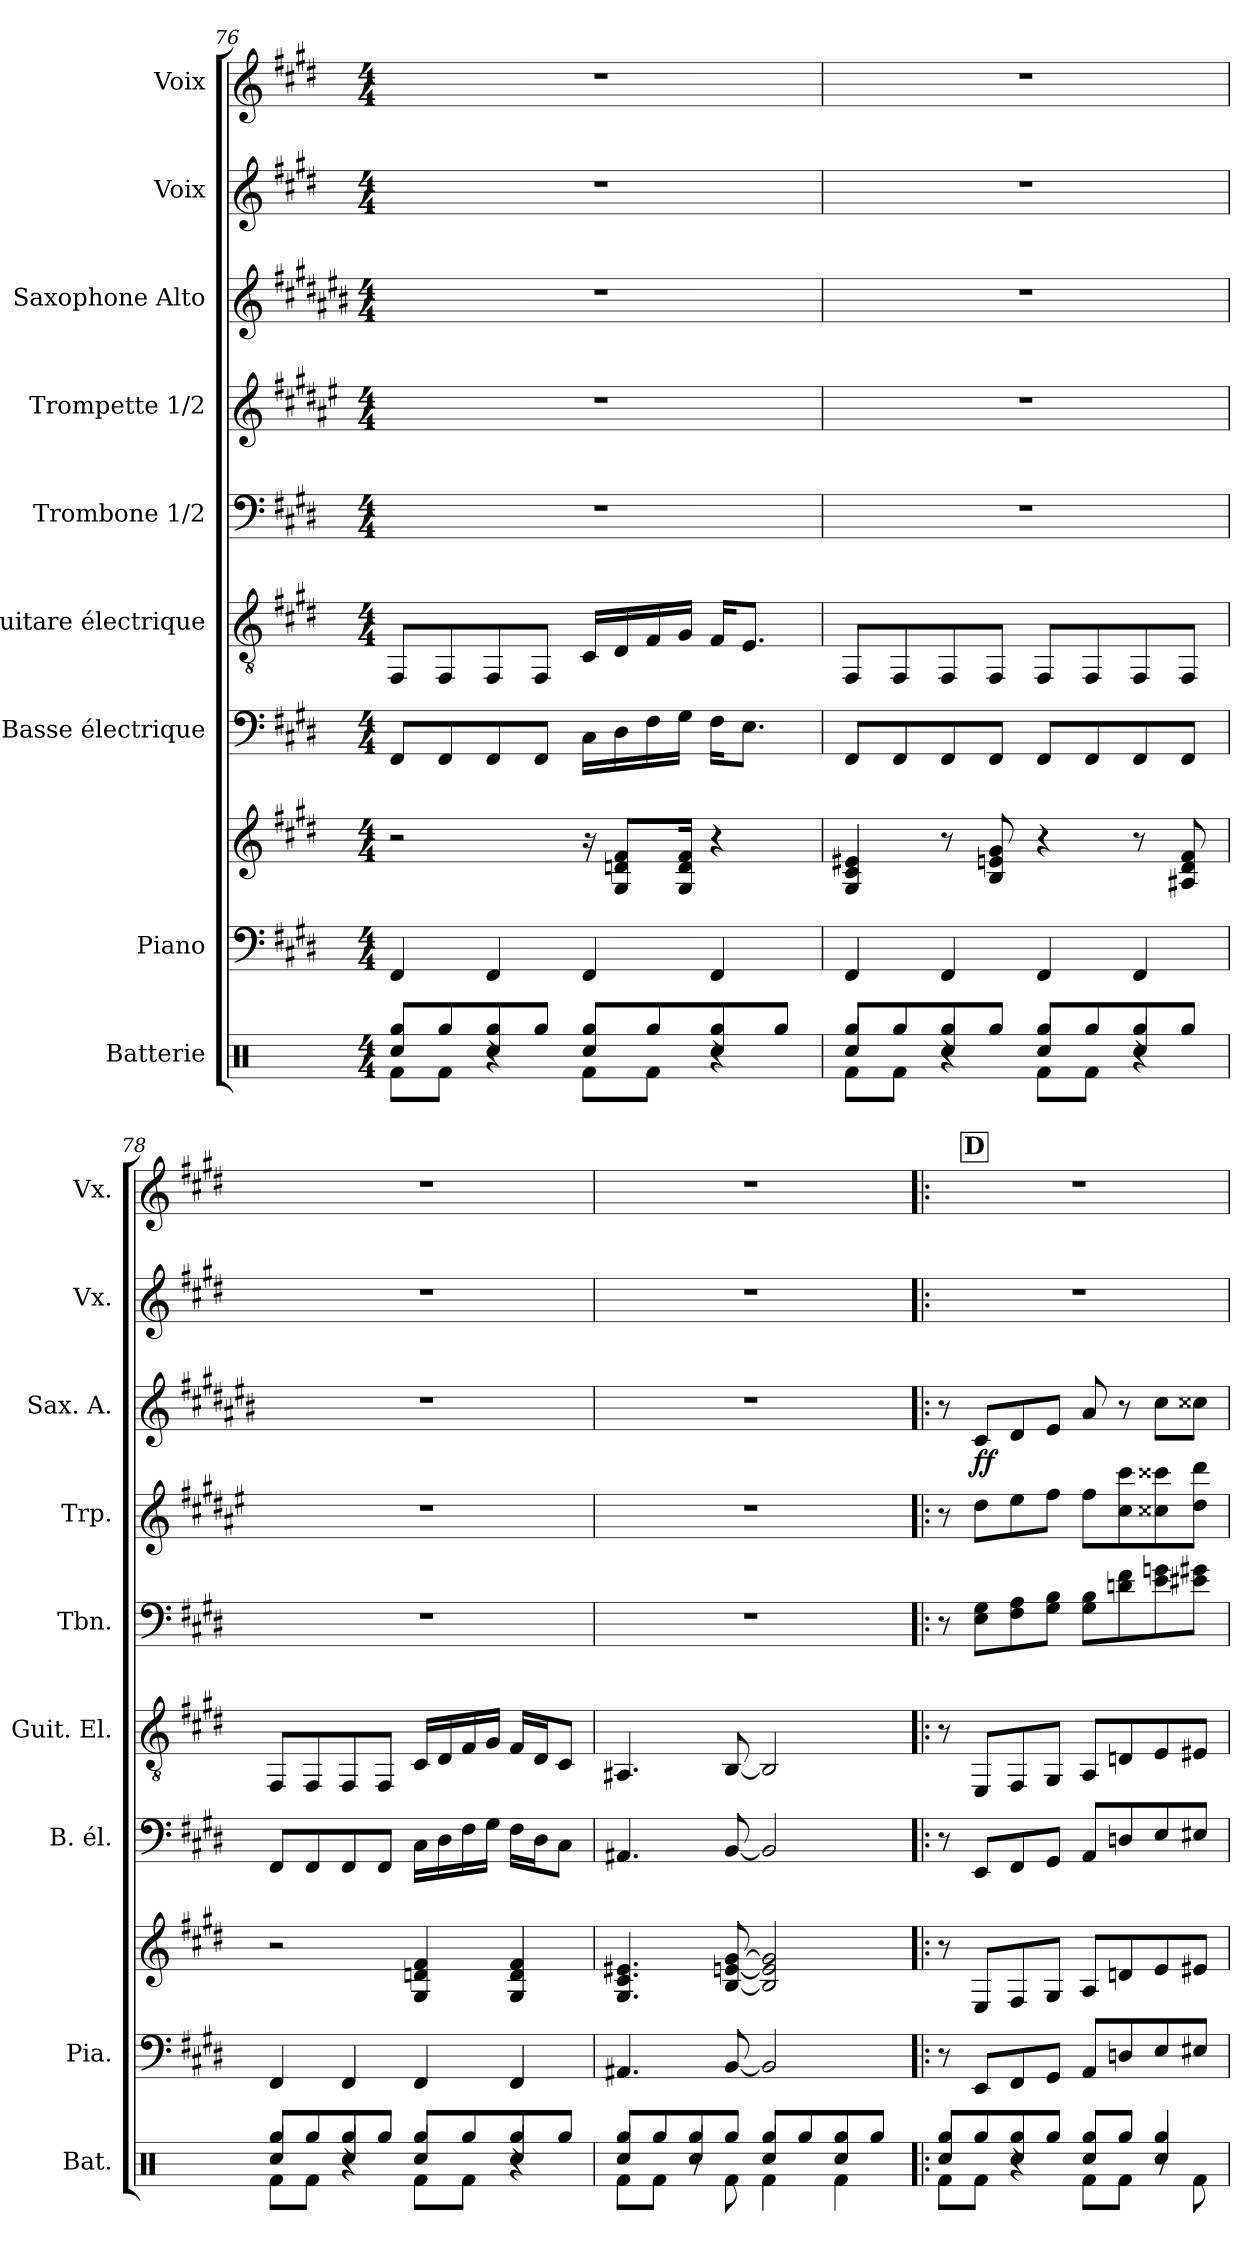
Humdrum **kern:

**kern	**kern	**kern	**kern	**kern	**kern	**kern	**kern	**dynam	**kern	**kern
*part9	*part8	*part8	*part7	*part6	*part5	*part4	*part3	*part3	*part2	*part1
*staff10	*staff9	*staff8	*staff7	*staff6	*staff5	*staff4	*staff3	*staff3	*staff2	*staff1
*I"Batterie	*I"Piano	*	*I"Basse électrique	*I"Guitare électrique	*I"Trombone 1/2	*I"Trompette 1/2	*I"Saxophone Alto	*	*I"Voix	*I"Voix
*I'Bat.	*I'Pia.	*	*I'B. él.	*I'Guit. El.	*I'Tbn.	*I'Trp.	*I'Sax. A.	*	*I'Vx.	*I'Vx.
*clefX	*clefF4	*clefG2	*clefF4	*clefGv2	*clefF4	*clefG2	*clefG2	*	*clefG2	*clefG2
*	*	*	*ITrd7c12	*	*	*ITrd1c2	*ITrd5c9	*	*	*
*k[]	*k[f#c#g#d#]	*k[f#c#g#d#]	*k[f#c#g#d#]	*k[f#c#g#d#]	*k[f#c#g#d#]	*k[f#c#g#d#]	*k[f#c#g#d#]	*	*k[f#c#g#d#]	*k[f#c#g#d#]
*M4/4	*M4/4	*M4/4	*M4/4	*M4/4	*M4/4	*M4/4	*M4/4	*	*M4/4	*M4/4
=76	=76	=76	=76	=76	=76	=76	=76	=76	=76	=76
*^	*	*	*	*	*	*	*	*	*	*
*	*^	*	*	*	*	*	*	*	*	*	*
8Rgg/L	8Rf\L	4Rcc/	4FF#/	2r	8FFF#/L	8FF#/L	1r	1r	1r	.	1r	1r
8Rgg/	8Rf\J	.	.	.	8FFF#/	8FF#/	.	.	.	.	.	.
8Rgg/	4r	4Rcc/	4FF#/	.	8FFF#/	8FF#/	.	.	.	.	.	.
8Rgg/J	.	.	.	.	8FFF#/J	8FF#/J	.	.	.	.	.	.
8Rgg/L	8Rf\L	4Rcc/	4FF#/	16r	16CC#\LL	16C#/LL	.	.	.	.	.	.
.	.	.	.	8G#/ 8dn/ 8f#/L	16DD#\	16D#/	.	.	.	.	.	.
8Rgg/	8Rf\J	.	.	.	16FF#\	16F#/	.	.	.	.	.	.
.	.	.	.	16G#/ 16d/ 16f#/Jk	16GG#\JJ	16G#/JJ	.	.	.	.	.	.
8Rgg/	4r	4Rcc/	4FF#/	4r	16FF#\KL	16F#/KL	.	.	.	.	.	.
.	.	.	.	.	8.EE\J	8.E/J	.	.	.	.	.	.
8Rgg/J	.	.	.	.	.	.	.	.	.	.	.	.
=77	=77	=77	=77	=77	=77	=77	=77	=77	=77	=77	=77	=77
8Rgg/L	8Rf\L	4Rcc/	4FF#/	4G#/ 4c#/ 4e#X/	8FFF#/L	8FF#/L	1r	1r	1r	.	1r	1r
8Rgg/	8Rf\J	.	.	.	8FFF#/	8FF#/	.	.	.	.	.	.
8Rgg/	4r	4Rcc/	4FF#/	8r	8FFF#/	8FF#/	.	.	.	.	.	.
8Rgg/J	.	.	.	8B/ 8en/ 8g#/	8FFF#/J	8FF#/J	.	.	.	.	.	.
8Rgg/L	8Rf\L	4Rcc/	4FF#/	4r	8FFF#/L	8FF#/L	.	.	.	.	.	.
8Rgg/	8Rf\J	.	.	.	8FFF#/	8FF#/	.	.	.	.	.	.
8Rgg/	4r	4Rcc/	4FF#/	8r	8FFF#/	8FF#/	.	.	.	.	.	.
8Rgg/J	.	.	.	8A#X/ 8d#/ 8f#/	8FFF#/J	8FF#/J	.	.	.	.	.	.
=78	=78	=78	=78	=78	=78	=78	=78	=78	=78	=78	=78	=78
8Rgg/L	8Rf\L	4Rcc/	4FF#/	2r	8FFF#/L	8FF#/L	1r	1r	1r	.	1r	1r
8Rgg/	8Rf\J	.	.	.	8FFF#/	8FF#/	.	.	.	.	.	.
8Rgg/	4r	4Rcc/	4FF#/	.	8FFF#/	8FF#/	.	.	.	.	.	.
8Rgg/J	.	.	.	.	8FFF#/J	8FF#/J	.	.	.	.	.	.
8Rgg/L	8Rf\L	4Rcc/	4FF#/	4G#/ 4dn/ 4f#/	16CC#\LL	16C#/LL	.	.	.	.	.	.
.	.	.	.	.	16DD#\	16D#/	.	.	.	.	.	.
8Rgg/	8Rf\J	.	.	.	16FF#\	16F#/	.	.	.	.	.	.
.	.	.	.	.	16GG#\JJ	16G#/JJ	.	.	.	.	.	.
8Rgg/	4r	4Rcc/	4FF#/	4G#/ 4d/ 4f#/	16FF#\LL	16F#/LL	.	.	.	.	.	.
.	.	.	.	.	16DD#\J	16D#/J	.	.	.	.	.	.
8Rgg/J	.	.	.	.	8CC#\J	8C#/J	.	.	.	.	.	.
=79	=79	=79	=79	=79	=79	=79	=79	=79	=79	=79	=79	=79
8Rgg/L	8Rf\L	4Rcc/	4.AA#X/	4.G#/ 4.c#/ 4.e#X/	4.AAA#X/	4.AA#X/	1r	1r	1r	.	1r	1r
8Rgg/	8Rf\J	.	.	.	.	.	.	.	.	.	.	.
8Rgg/	8r	4Rcc/	.	.	.	.	.	.	.	.	.	.
8Rgg/J	8Rf\	.	[8BB/	[8B/ [8en/ [8g#/	[8BBB/	[8BB/	.	.	.	.	.	.
8Rgg/L	4Rf\	4Rcc/	2BB/]	2B/] 2e/] 2g#/]	2BBB/]	2BB/]	.	.	.	.	.	.
8Rgg/	.	.	.	.	.	.	.	.	.	.	.	.
8Rgg/	4Rf\	4Rcc/	.	.	.	.	.	.	.	.	.	.
8Rgg/J	.	.	.	.	.	.	.	.	.	.	.	.
!!LO:REH:place=s1:a:B:fs=14:t=D:qo=0.5
=80!|:	=80!|:	=80!|:	=80!|:	=80!|:	=80!|:	=80!|:	=80!|:	=80!|:	=80!|:	=80!|:	=80!|:	=80!|:
8Rgg/L	8Rf\L	4Rcc/	8r	8r	8r	8r	8r	8r	8r	.	1r	1r
!	!	!	!	!	!	!	!	!	!	!LO:DY:b	!	!
8Rgg/	8Rf\J	.	8EE/L	8E/L	8EEE/L	8EE/L	8E\ 8G#\L	8cc#\L	8E/L	ff	.	.
8Rgg/	4r	4Rcc/	8FF#/	8F#/	8FFF#/	8FF#/	8F#\ 8A\	8dd#\	8F#/	.	.	.
8Rgg/J	.	.	8GG#/J	8G#/J	8GGG#/J	8GG#/J	8G#\ 8B\J	8ee\J	8G#/J	.	.	.
8Rgg/L	8Rf\L	4Rcc/	8AA/L	8A/L	8AAA/L	8AA/L	8G#\ 8B\L	8ee\L	8c#/	.	.	.
8Rgg/J	8Rf\J	.	8Dn/	8dn/	8DDn/	8Dn/	8dn\ 8f#\	8b\ 8bb\	8r	.	.	.
4Rgg/	8r	4Rcc/	8E/	8e/	8EE/	8E/	8e\ 8gn\	8b#X\ 8bb#X\	8e\L	.	.	.
.	8Rf\	.	8E#X/J	8e#X/J	8EE#X/J	8E#X/J	8e#X\ 8g#X\J	8cc#\ 8ccc#\J	8e#X\J	.	.	.
*v	*v	*v	*	*	*	*	*	*	*	*	*	*
=	=	=	=	=	=	=	=	=	=	=
*-	*-	*-	*-	*-	*-	*-	*-	*-	*-	*-
